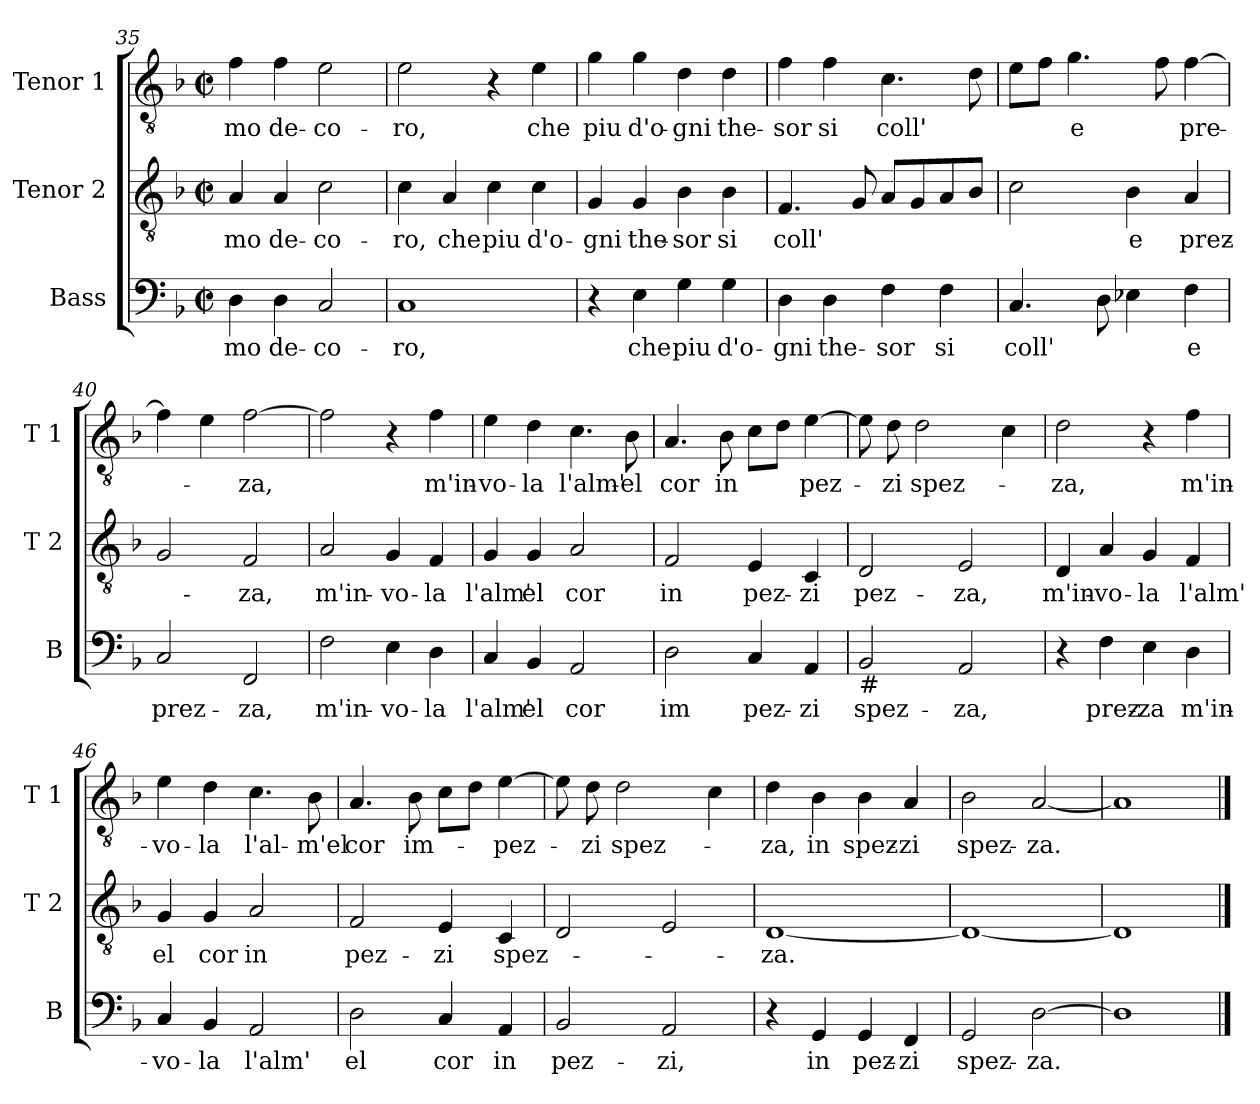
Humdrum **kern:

**kern	**text	**kern	**text	**kern	**text
*part3	*part3	*part2	*part2	*part1	*part1
*staff3	*staff3	*staff2	*staff2	*staff1	*staff1
*I"Bass	*	*I"Tenor 2	*	*I"Tenor 1	*
*I'B	*	*I'T 2	*	*I'T 1	*
*clefF4	*	*clefGv2	*	*clefGv2	*
*k[b-]	*	*k[b-]	*	*k[b-]	*
*F:	*	*F:	*	*F:	*
*M2/2	*	*M2/2	*	*M2/2	*
*met(c|)	*	*met(c|)	*	*met(c|)	*
=35	=35	=35	=35	=35	=35
!	!LO:LY:b	!	!LO:LY:b	!	!LO:LY:b
4D\	-mo	4A/	-mo	4f\	-mo
!	!LO:LY:b	!	!LO:LY:b	!	!LO:LY:b
4D\	de-	4A/	de-	4f\	de-
!	!LO:LY:b	!	!LO:LY:b	!	!LO:LY:b
2C/	-co-	2c\	-co-	2e\	-co-
!!LO:LB:g=z
=36	=36	=36	=36	=36	=36
!	!LO:LY:b	!	!LO:LY:b	!	!LO:LY:b
1C	-ro,	4c\	-ro,	2e\	-ro,
!	!	!	!LO:LY:b	!	!
.	.	4A/	che	.	.
!	!	!	!LO:LY:b	!	!
.	.	4c\	piu	4r	.
!	!	!	!LO:LY:b	!	!LO:LY:b
.	.	4c\	d'o-	4e\	che
=37	=37	=37	=37	=37	=37
!	!	!	!LO:LY:b	!	!LO:LY:b
4r	.	4G/	-gni	4g\	piu
!	!LO:LY:b	!	!LO:LY:b	!	!LO:LY:b
4E\	che	4G/	the-	4g\	d'o-
!	!LO:LY:b	!	!LO:LY:b	!	!LO:LY:b
4G\	piu	4B-\	-sor	4d\	-gni
!	!LO:LY:b	!	!LO:LY:b	!	!LO:LY:b
4G\	d'o-	4B-\	si	4d\	the-
=38	=38	=38	=38	=38	=38
!	!LO:LY:b	!	!LO:LY:b	!	!LO:LY:b
4D\	-gni	4.F/	coll'	4f\	-sor
!	!LO:LY:b	!	!	!	!LO:LY:b
4D\	the-	.	.	4f\	si
.	.	8G/	.	.	.
!	!LO:LY:b	!	!	!	!LO:LY:b
4F\	-sor	8A/L	.	4.c\	coll'
.	.	8G/	.	.	.
!	!LO:LY:b	!	!	!	!
4F\	si	8A/	.	.	.
.	.	8B-/J	.	8d\	.
=39	=39	=39	=39	=39	=39
!	!LO:LY:b	!	!	!	!
4.C/	coll'	2c\	.	8e\L	.
.	.	.	.	8f\J	.
!	!	!	!	!	!LO:LY:b
.	.	.	.	4.g\	e
8D\	.	.	.	.	.
!	!	!	!LO:LY:b	!	!
4E-X\	.	4B-\	e	.	.
.	.	.	.	8f\	.
!	!LO:LY:b	!	!LO:LY:b	!	!LO:LY:b
4F\	e	4A/	prez-	[4f\	pre-
=40	=40	=40	=40	=40	=40
!	!LO:LY:b	!	!	!	!
2C/	prez-	2G/	.	4f\]	.
.	.	.	.	4e\	.
!	!LO:LY:b	!	!LO:LY:b	!	!LO:LY:b
2FF/	-za,	2F/	-za,	[2f\	-za,
=41	=41	=41	=41	=41	=41
!	!LO:LY:b	!	!LO:LY:b	!	!
2F\	m'in-	2A/	m'in-	2f\]	.
!	!LO:LY:b	!	!LO:LY:b	!	!
4E\	-vo-	4G/	-vo-	4r	.
!	!LO:LY:b	!	!LO:LY:b	!	!LO:LY:b
4D\	-la	4F/	-la	4f\	m'in-
!!LO:PB:g=z
=42	=42	=42	=42	=42	=42
!	!LO:LY:b	!	!LO:LY:b	!	!LO:LY:b
4C/	l'alm'	4G/	l'alm'	4e\	-vo-
!	!LO:LY:b	!	!LO:LY:b	!	!LO:LY:b
4BB-/	el	4G/	el	4d\	-la
!	!LO:LY:b	!	!LO:LY:b	!	!LO:LY:b
2AA/	cor	2A/	cor	4.c\	l'alm'-
!	!	!	!	!	!LO:LY:b
.	.	.	.	8B-\	-el
=43	=43	=43	=43	=43	=43
!	!LO:LY:b	!	!LO:LY:b	!	!LO:LY:b
2D\	im	2F/	in	4.A/	cor
!	!	!	!	!	!LO:LY:b
.	.	.	.	8B-\	in
!	!LO:LY:b	!	!LO:LY:b	!	!
4C/	pez-	4E/	pez-	8c\L	.
.	.	.	.	8d\J	.
!	!LO:LY:b	!	!LO:LY:b	!	!LO:LY:b
4AA/	-zi	4C/	-zi	[4e\	pez-
=44	=44	=44	=44	=44	=44
!LO:TX:b:t=#	!	!	!	!	!
!	!LO:LY:b	!	!LO:LY:b	!	!
2BB-/	spez-	2D/	pez-	8e\]	.
!	!	!	!	!	!LO:LY:b
.	.	.	.	8d\	-zi
!	!	!	!	!	!LO:LY:b
.	.	.	.	2d\	spez-
!	!LO:LY:b	!	!LO:LY:b	!	!
2AA/	-za,	2E/	-za,	.	.
.	.	.	.	4c\	.
=45	=45	=45	=45	=45	=45
!	!	!	!LO:LY:b	!	!LO:LY:b
4r	.	4D/	m'in-	2d\	-za,
!	!LO:LY:b	!	!LO:LY:b	!	!
4F\	prez-	4A/	-vo-	.	.
!	!LO:LY:b	!	!LO:LY:b	!	!
4E\	-za	4G/	-la	4r	.
!	!LO:LY:b	!	!LO:LY:b	!	!LO:LY:b
4D\	m'in-	4F/	l'alm'	4f\	m'in-
=46	=46	=46	=46	=46	=46
!	!LO:LY:b	!	!LO:LY:b	!	!LO:LY:b
4C/	-vo-	4G/	el	4e\	-vo-
!	!LO:LY:b	!	!LO:LY:b	!	!LO:LY:b
4BB-/	-la	4G/	cor	4d\	-la
!	!LO:LY:b	!	!LO:LY:b	!	!LO:LY:b
2AA/	l'alm'	2A/	in	4.c\	l'al-
!	!	!	!	!	!LO:LY:b
.	.	.	.	8B-\	-m'el
!!LO:LB:g=z
=47	=47	=47	=47	=47	=47
!	!LO:LY:b	!	!LO:LY:b	!	!LO:LY:b
2D\	el	2F/	pez-	4.A/	cor
!	!	!	!	!	!LO:LY:b
.	.	.	.	8B-\	im-
!	!LO:LY:b	!	!LO:LY:b	!	!
4C/	cor	4E/	-zi	8c\L	.
.	.	.	.	8d\J	.
!	!LO:LY:b	!	!LO:LY:b	!	!LO:LY:b
4AA/	in	4C/	spez-	[4e\	-pez-
=48	=48	=48	=48	=48	=48
!	!LO:LY:b	!	!	!	!
2BB-/	pez-	2D/	.	8e\]	.
!	!	!	!	!	!LO:LY:b
.	.	.	.	8d\	-zi
!	!	!	!	!	!LO:LY:b
.	.	.	.	2d\	spez-
!	!LO:LY:b	!	!	!	!
2AA/	-zi,	2E/	.	.	.
.	.	.	.	4c\	.
=49	=49	=49	=49	=49	=49
!	!	!	!LO:LY:b	!	!LO:LY:b
4r	.	[1D	-za.	4d\	-za,
!	!LO:LY:b	!	!	!	!LO:LY:b
4GG/	in	.	.	4B-\	in
!	!LO:LY:b	!	!	!	!LO:LY:b
4GG/	pez-	.	.	4B-\	spez-
!	!LO:LY:b	!	!	!	!LO:LY:b
4FF/	-zi	.	.	4A/	-zi
=50	=50	=50	=50	=50	=50
!	!LO:LY:b	!	!	!	!LO:LY:b
2GG/	spez-	1D_	.	2B-\	spez-
!	!LO:LY:b	!	!	!	!LO:LY:b
[2D\	-za.	.	.	[2A/	-za.
=51	=51	=51	=51	=51	=51
1D]	.	1D]	.	1A]	.
==	==	==	==	==	==
*-	*-	*-	*-	*-	*-
